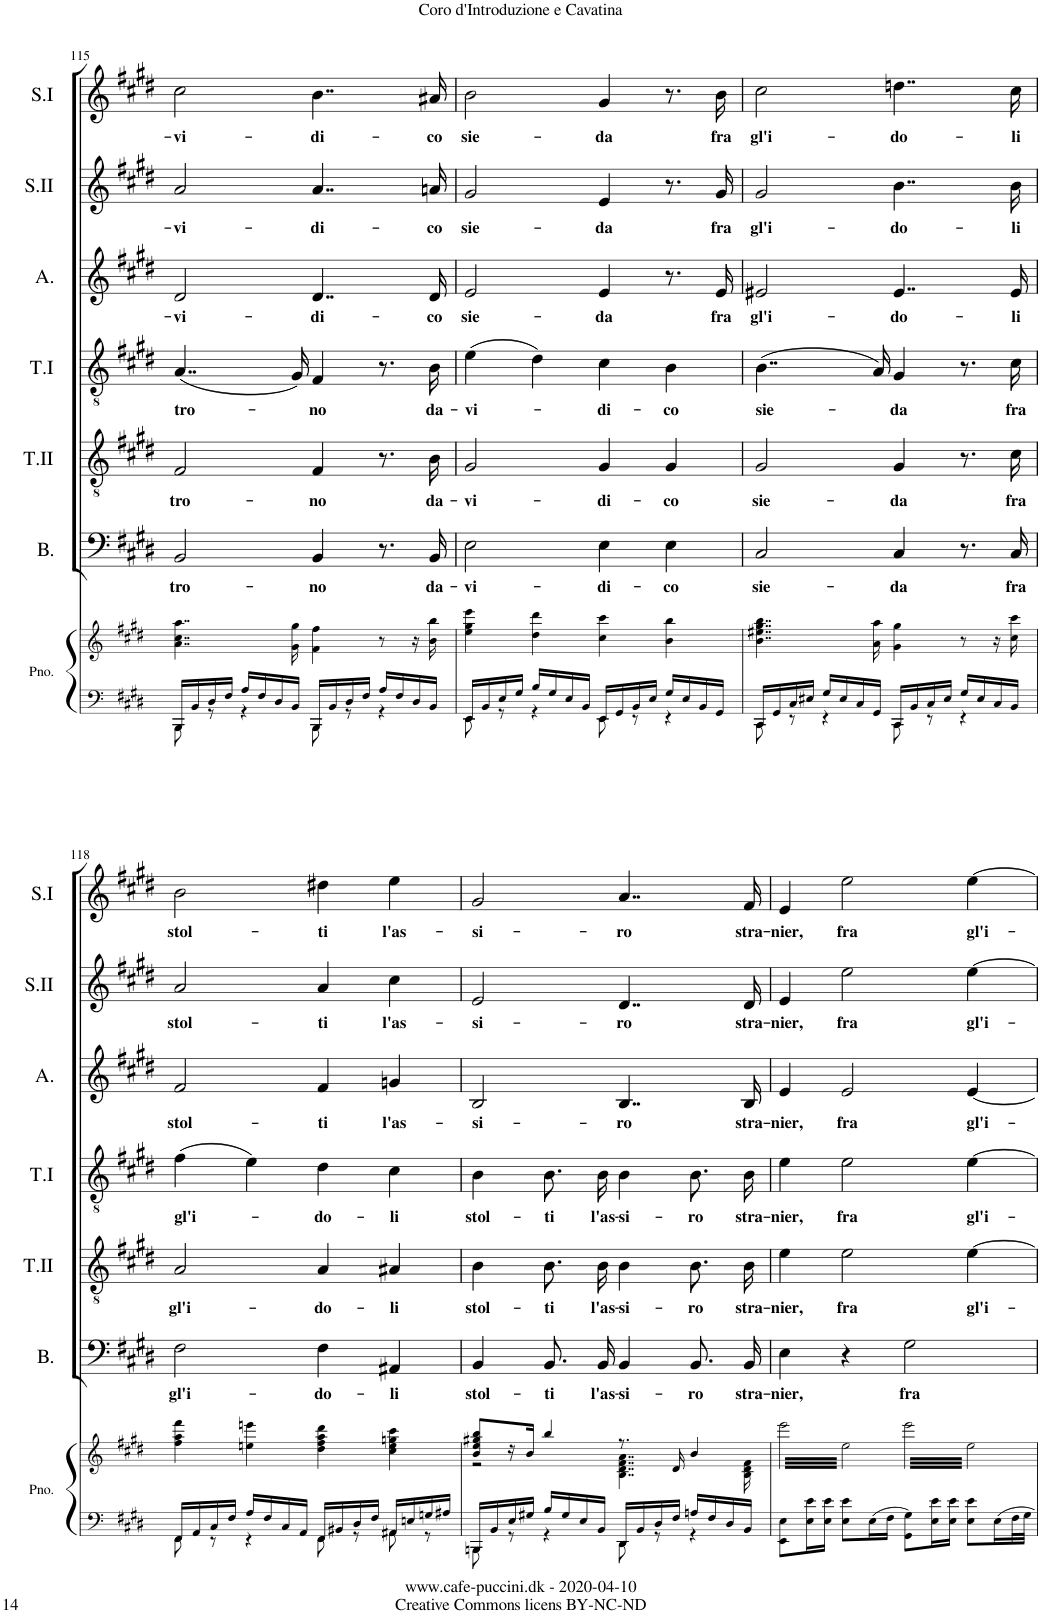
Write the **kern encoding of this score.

**kern	**kern	**kern	**text	**kern	**text	**kern	**text	**kern	**text	**kern	**text	**kern	**text
*part7	*part7	*part6	*part6	*part5	*part5	*part4	*part4	*part3	*part3	*part2	*part2	*part1	*part1
*staff8	*staff7	*staff6	*staff6	*staff5	*staff5	*staff4	*staff4	*staff3	*staff3	*staff2	*staff2	*staff1	*staff1
*I"Piano	*	*I"Bass	*	*I"Tenor II	*	*I"Tenor I	*	*I"Alto	*	*I"Soprano II	*	*I"Soprano I	*
*I'Pno.	*	*I'B.	*	*I'T.II	*	*I'T.I	*	*I'A.	*	*I'S.II	*	*I'S.I	*
!!LO:PB:g=z
*clefF4	*clefG2	*clefF4	*	*clefGv2	*	*clefGv2	*	*clefG2	*	*clefG2	*	*clefG2	*
*k[f#c#g#d#]	*k[f#c#g#d#]	*k[f#c#g#d#]	*	*k[f#c#g#d#]	*	*k[f#c#g#d#]	*	*k[f#c#g#d#]	*	*k[f#c#g#d#]	*	*k[f#c#g#d#]	*
*M4/4	*M4/4	*M4/4	*	*M4/4	*	*M4/4	*	*M4/4	*	*M4/4	*	*M4/4	*
*met(c)	*met(c)	*met(c)	*	*met(c)	*	*met(c)	*	*met(c)	*	*met(c)	*	*met(c)	*
=115	=115	=115	=115	=115	=115	=115	=115	=115	=115	=115	=115	=115	=115
*^	*	*	*	*	*	*	*	*	*	*	*	*	*
!	!	!	!	!LO:LY:b	!	!LO:LY:b	!	!LO:LY:b	!	!LO:LY:b	!	!LO:LY:b	!	!LO:LY:b
16BBB/LL	8BBB\	4..a\ 4..cc#\ 4..aa\	2BB/	tro-	2F#/	tro-	(<4..A/	tro-	2d#/	-vi-	2a/	-vi-	2cc#\	-vi-
16BB/	.	.	.	.	.	.	.	.	.	.	.	.	.	.
16D#/	8r	.	.	.	.	.	.	.	.	.	.	.	.	.
16F#/JJ	.	.	.	.	.	.	.	.	.	.	.	.	.	.
16A/LL	4r	.	.	.	.	.	.	.	.	.	.	.	.	.
16F#/	.	.	.	.	.	.	.	.	.	.	.	.	.	.
16D#/	.	.	.	.	.	.	.	.	.	.	.	.	.	.
16BB/JJ	.	16g#\ 16gg#\	.	.	.	.	16G#/)	.	.	.	.	.	.	.
!	!	!	!	!LO:LY:b	!	!LO:LY:b	!	!LO:LY:b	!	!LO:LY:b	!	!LO:LY:b	!	!LO:LY:b
16BBB/LL	8BBB\	4f#\ 4ff#\	4BB/	-no	4F#/	-no	4F#/	-no	4..d#/	-di-	4..a/	-di-	4..b\	-di-
16BB/	.	.	.	.	.	.	.	.	.	.	.	.	.	.
16D#/	8r	.	.	.	.	.	.	.	.	.	.	.	.	.
16F#/JJ	.	.	.	.	.	.	.	.	.	.	.	.	.	.
16A/LL	4r	8r	8.r	.	8.r	.	8.r	.	.	.	.	.	.	.
16F#/	.	.	.	.	.	.	.	.	.	.	.	.	.	.
16D#/	.	16r	.	.	.	.	.	.	.	.	.	.	.	.
!	!	!	!	!LO:LY:b	!	!LO:LY:b	!	!LO:LY:b	!	!LO:LY:b	!	!LO:LY:b	!	!LO:LY:b
16BB/JJ	.	16b\ 16bb\	16BB/	da-	16B\	da-	16B\	da-	16d#/	-co	16an/	-co	16a#X/	-co
=116	=116	=116	=116	=116	=116	=116	=116	=116	=116	=116	=116	=116	=116	=116
!	!	!	!	!LO:LY:b	!	!LO:LY:b	!	!LO:LY:b	!	!LO:LY:b	!	!LO:LY:b	!	!LO:LY:b
16EE/LL	8EE\	4ee\ 4gg#\ 4eee\	2E\	-vi-	2G#/	-vi-	(>4e\	-vi-	2e/	sie-	2g#/	sie-	2b\	sie-
16BB/	.	.	.	.	.	.	.	.	.	.	.	.	.	.
16E/	8r	.	.	.	.	.	.	.	.	.	.	.	.	.
16G#/JJ	.	.	.	.	.	.	.	.	.	.	.	.	.	.
16B/LL	4r	4dd#\ 4ddd#\	.	.	.	.	4d#\)	.	.	.	.	.	.	.
16G#/	.	.	.	.	.	.	.	.	.	.	.	.	.	.
16E/	.	.	.	.	.	.	.	.	.	.	.	.	.	.
16BB/JJ	.	.	.	.	.	.	.	.	.	.	.	.	.	.
!	!	!	!	!LO:LY:b	!	!LO:LY:b	!	!LO:LY:b	!	!LO:LY:b	!	!LO:LY:b	!	!LO:LY:b
16EE/LL	8EE\	4cc#\ 4ccc#\	4E\	-di-	4G#/	-di-	4c#\	-di-	4e/	-da	4e/	-da	4g#/	-da
16GG#/	.	.	.	.	.	.	.	.	.	.	.	.	.	.
16BB/	8r	.	.	.	.	.	.	.	.	.	.	.	.	.
16E/JJ	.	.	.	.	.	.	.	.	.	.	.	.	.	.
!	!	!	!	!LO:LY:b	!	!LO:LY:b	!	!LO:LY:b	!	!	!	!	!	!
16G#/LL	4r	4b\ 4bb\	4E\	-co	4G#/	-co	4B\	-co	8.r	.	8.r	.	8.r	.
16E/	.	.	.	.	.	.	.	.	.	.	.	.	.	.
16BB/	.	.	.	.	.	.	.	.	.	.	.	.	.	.
!	!	!	!	!	!	!	!	!	!	!LO:LY:b	!	!LO:LY:b	!	!LO:LY:b
16GG#/JJ	.	.	.	.	.	.	.	.	16e/	fra	16g#/	fra	16b\	fra
=117	=117	=117	=117	=117	=117	=117	=117	=117	=117	=117	=117	=117	=117	=117
!	!	!	!	!LO:LY:b	!	!LO:LY:b	!	!LO:LY:b	!	!LO:LY:b	!	!LO:LY:b	!	!LO:LY:b
16CC#/LL	8CC#\	4..b\ 4..ee#X\ 4..gg#\ 4..bb\	2C#/	sie-	2G#/	sie-	(>4..B\	sie-	2e#X/	gl'i-	2g#/	gl'i-	2cc#\	gl'i-
16GG#/	.	.	.	.	.	.	.	.	.	.	.	.	.	.
16C#/	8r	.	.	.	.	.	.	.	.	.	.	.	.	.
16E#X/JJ	.	.	.	.	.	.	.	.	.	.	.	.	.	.
16G#/LL	4r	.	.	.	.	.	.	.	.	.	.	.	.	.
16E#/	.	.	.	.	.	.	.	.	.	.	.	.	.	.
16C#/	.	.	.	.	.	.	.	.	.	.	.	.	.	.
16GG#/JJ	.	16a\ 16aa\	.	.	.	.	16A/)	.	.	.	.	.	.	.
!	!	!	!	!LO:LY:b	!	!LO:LY:b	!	!LO:LY:b	!	!LO:LY:b	!	!LO:LY:b	!	!LO:LY:b
16CC#/LL	8CC#\	4g#\ 4gg#\	4C#/	-da	4G#/	-da	4G#/	-da	4..e#/	-do-	4..b\	-do-	4..ddn\	-do-
16BB/	.	.	.	.	.	.	.	.	.	.	.	.	.	.
16C#/	8r	.	.	.	.	.	.	.	.	.	.	.	.	.
16E#/JJ	.	.	.	.	.	.	.	.	.	.	.	.	.	.
16G#/LL	4r	8r	8.r	.	8.r	.	8.r	.	.	.	.	.	.	.
16E#/	.	.	.	.	.	.	.	.	.	.	.	.	.	.
16C#/	.	16r	.	.	.	.	.	.	.	.	.	.	.	.
!	!	!	!	!LO:LY:b	!	!LO:LY:b	!	!LO:LY:b	!	!LO:LY:b	!	!LO:LY:b	!	!LO:LY:b
16BB/JJ	.	16cc#\ 16ccc#\	16C#/	fra	16c#\	fra	16c#\	fra	16e#/	-li	16b\	-li	16cc#\	-li
!!LO:LB:g=z
=118	=118	=118	=118	=118	=118	=118	=118	=118	=118	=118	=118	=118	=118	=118
!	!	!	!	!LO:LY:b	!	!LO:LY:b	!	!LO:LY:b	!	!LO:LY:b	!	!LO:LY:b	!	!LO:LY:b
16FF#/LL	8FF#\	4ff#\ 4aa\ 4fff#\	2F#\	gl'i-	2A/	gl'i-	(>4f#\	gl'i-	2f#/	stol-	2a/	stol-	2b\	stol-
16AA/	.	.	.	.	.	.	.	.	.	.	.	.	.	.
16C#/	8r	.	.	.	.	.	.	.	.	.	.	.	.	.
16F#/JJ	.	.	.	.	.	.	.	.	.	.	.	.	.	.
16A/LL	4r	4een\ 4eeen\	.	.	.	.	4e\)	.	.	.	.	.	.	.
16F#/	.	.	.	.	.	.	.	.	.	.	.	.	.	.
16C#/	.	.	.	.	.	.	.	.	.	.	.	.	.	.
16AA/JJ	.	.	.	.	.	.	.	.	.	.	.	.	.	.
!	!	!	!	!LO:LY:b	!	!LO:LY:b	!	!LO:LY:b	!	!LO:LY:b	!	!LO:LY:b	!	!LO:LY:b
16FF#/LL	8FF#\	4dd#\ 4ff#\ 4aa\ 4ddd#\	4F#\	-do-	4A/	-do-	4d#\	-do-	4f#/	-ti	4a/	-ti	4dd#X\	-ti
16BB#X/	.	.	.	.	.	.	.	.	.	.	.	.	.	.
16D#/	8r	.	.	.	.	.	.	.	.	.	.	.	.	.
16F#/JJ	.	.	.	.	.	.	.	.	.	.	.	.	.	.
!	!	!	!	!LO:LY:b	!	!LO:LY:b	!	!LO:LY:b	!	!LO:LY:b	!	!LO:LY:b	!	!LO:LY:b
16AA#X/LL	8AA#\	4cc#\ 4ee\ 4ggn\ 4ccc#\	4AA#X/	-li	4A#X/	-li	4c#\	-li	4gn/	l'as-	4cc#\	l'as-	4ee\	l'as-
16En/	.	.	.	.	.	.	.	.	.	.	.	.	.	.
16Gn/	8r	.	.	.	.	.	.	.	.	.	.	.	.	.
16A#X/JJ	.	.	.	.	.	.	.	.	.	.	.	.	.	.
=119	=119	=119	=119	=119	=119	=119	=119	=119	=119	=119	=119	=119	=119	=119
*	*	*^	*	*	*	*	*	*	*	*	*	*	*	*
!	!	!	!	!	!LO:LY:b	!	!LO:LY:b	!	!LO:LY:b	!	!LO:LY:b	!	!LO:LY:b	!	!LO:LY:b
16BBB/LL	8BBBn\	8b/ 8ee/ 8gg#X/ 8bb/L	2r	4BB/	stol-	4B\	stol-	4B\	stol-	2B/	-si-	2e/	-si-	2g#/	-si-
16BB/	.	.	.	.	.	.	.	.	.	.	.	.	.	.	.
16E/	8r	16r	.	.	.	.	.	.	.	.	.	.	.	.	.
16G#X/JJ	.	16b/JJ	.	.	.	.	.	.	.	.	.	.	.	.	.
!	!	!	!	!	!LO:LY:b	!	!LO:LY:b	!	!LO:LY:b	!	!	!	!	!	!
16B/LL	4r	4bb/	.	8.BB/L	-ti	8.B\L	-ti	8.B\L	-ti	.	.	.	.	.	.
16G#/	.	.	.	.	.	.	.	.	.	.	.	.	.	.	.
16E/	.	.	.	.	.	.	.	.	.	.	.	.	.	.	.
!	!	!	!	!	!LO:LY:b	!	!LO:LY:b	!	!LO:LY:b	!	!	!	!	!	!
16BB/JJ	.	.	.	16BB/Jk	l'as-	16B\Jk	l'as-	16B\Jk	l'as-	.	.	.	.	.	.
!	!	!	!	!	!LO:LY:b	!	!LO:LY:b	!	!LO:LY:b	!	!LO:LY:b	!	!LO:LY:b	!	!LO:LY:b
16DD#/LL	8DD#\	8.r	4..B\ 4..d#\ 4..f#\ 4..a\	4BB/	-si-	4B\	-si-	4B\	-si-	4..B/	-ro	4..d#/	-ro	4..a/	-ro
16BB/	.	.	.	.	.	.	.	.	.	.	.	.	.	.	.
16D#/	8r	.	.	.	.	.	.	.	.	.	.	.	.	.	.
16F#/JJ	.	16d#/	.	.	.	.	.	.	.	.	.	.	.	.	.
!	!	!	!	!	!LO:LY:b	!	!LO:LY:b	!	!LO:LY:b	!	!	!	!	!	!
16An/LL	4r	4b/	.	8.BB/L	-ro	8.B\L	-ro	8.B\L	-ro	.	.	.	.	.	.
16F#/	.	.	.	.	.	.	.	.	.	.	.	.	.	.	.
16D#/	.	.	.	.	.	.	.	.	.	.	.	.	.	.	.
!	!	!	!	!	!LO:LY:b	!	!LO:LY:b	!	!LO:LY:b	!	!LO:LY:b	!	!LO:LY:b	!	!LO:LY:b
16BB/JJ	.	.	16B\ 16d#\ 16f#\	16BB/Jk	stra-	16B\Jk	stra-	16B\Jk	stra-	16B/	stra-	16d#/	stra-	16f#/	stra-
*v	*v	*	*	*	*	*	*	*	*	*	*	*	*	*	*
=120	=120	=120	=120	=120	=120	=120	=120	=120	=120	=120	=120	=120	=120	=120
!	!	!	!	!LO:LY:b	!	!LO:LY:b	!	!LO:LY:b	!	!LO:LY:b	!	!LO:LY:b	!	!LO:LY:b
*	*v	*v	*	*	*	*	*	*	*	*	*	*	*	*
*	*tremolo	*	*	*	*	*	*	*	*	*	*	*	*
8EE\ 8E\L	64eee\LLLL	4E\	-nier,	4e\	-nier,	4e\	-nier,	4e/	-nier,	4e/	-nier,	4e/	-nier,
.	64ee\	.	.	.	.	.	.	.	.	.	.	.	.
.	64eee\	.	.	.	.	.	.	.	.	.	.	.	.
.	64ee\	.	.	.	.	.	.	.	.	.	.	.	.
.	64eee\	.	.	.	.	.	.	.	.	.	.	.	.
.	64ee\	.	.	.	.	.	.	.	.	.	.	.	.
.	64eee\	.	.	.	.	.	.	.	.	.	.	.	.
.	64ee\	.	.	.	.	.	.	.	.	.	.	.	.
16E\ 16e\L	64eee\	.	.	.	.	.	.	.	.	.	.	.	.
.	64ee\	.	.	.	.	.	.	.	.	.	.	.	.
.	64eee\	.	.	.	.	.	.	.	.	.	.	.	.
.	64ee\	.	.	.	.	.	.	.	.	.	.	.	.
16E\ 16e\JJ	64eee\	.	.	.	.	.	.	.	.	.	.	.	.
.	64ee\	.	.	.	.	.	.	.	.	.	.	.	.
.	64eee\	.	.	.	.	.	.	.	.	.	.	.	.
.	64ee\	.	.	.	.	.	.	.	.	.	.	.	.
!	!	!	!	!	!LO:LY:b	!	!LO:LY:b	!	!LO:LY:b	!	!LO:LY:b	!	!LO:LY:b
8E\ 8e\L	64eee\	4r	.	2e\	fra	2e\	fra	2e/	fra	2ee\	fra	2ee\	fra
.	64ee\	.	.	.	.	.	.	.	.	.	.	.	.
.	64eee\	.	.	.	.	.	.	.	.	.	.	.	.
.	64ee\	.	.	.	.	.	.	.	.	.	.	.	.
.	64eee\	.	.	.	.	.	.	.	.	.	.	.	.
.	64ee\	.	.	.	.	.	.	.	.	.	.	.	.
.	64eee\	.	.	.	.	.	.	.	.	.	.	.	.
.	64ee\	.	.	.	.	.	.	.	.	.	.	.	.
16E\L	64eee\	.	.	.	.	.	.	.	.	.	.	.	.
.	64ee\	.	.	.	.	.	.	.	.	.	.	.	.
.	64eee\	.	.	.	.	.	.	.	.	.	.	.	.
.	64ee\	.	.	.	.	.	.	.	.	.	.	.	.
16F#\JJ	64eee\	.	.	.	.	.	.	.	.	.	.	.	.
.	64ee\	.	.	.	.	.	.	.	.	.	.	.	.
.	64eee\	.	.	.	.	.	.	.	.	.	.	.	.
.	64ee\JJJJ	.	.	.	.	.	.	.	.	.	.	.	.
!	!	!	!LO:LY:b	!	!	!	!	!	!	!	!	!	!
8GG#\ 8G#\L	64eee\LLLL	2G#\	fra	.	.	.	.	.	.	.	.	.	.
.	64ee\	.	.	.	.	.	.	.	.	.	.	.	.
.	64eee\	.	.	.	.	.	.	.	.	.	.	.	.
.	64ee\	.	.	.	.	.	.	.	.	.	.	.	.
.	64eee\	.	.	.	.	.	.	.	.	.	.	.	.
.	64ee\	.	.	.	.	.	.	.	.	.	.	.	.
.	64eee\	.	.	.	.	.	.	.	.	.	.	.	.
.	64ee\	.	.	.	.	.	.	.	.	.	.	.	.
16E\ 16e\L	64eee\	.	.	.	.	.	.	.	.	.	.	.	.
.	64ee\	.	.	.	.	.	.	.	.	.	.	.	.
.	64eee\	.	.	.	.	.	.	.	.	.	.	.	.
.	64ee\	.	.	.	.	.	.	.	.	.	.	.	.
16E\ 16e\JJ	64eee\	.	.	.	.	.	.	.	.	.	.	.	.
.	64ee\	.	.	.	.	.	.	.	.	.	.	.	.
.	64eee\	.	.	.	.	.	.	.	.	.	.	.	.
.	64ee\	.	.	.	.	.	.	.	.	.	.	.	.
!	!	!	!	!	!LO:LY:b	!	!LO:LY:b	!	!LO:LY:b	!	!LO:LY:b	!	!LO:LY:b
8E\ 8e\L	64eee\	.	.	[4e\	gl'i-	[4e\	gl'i-	[4e/	gl'i-	[4ee\	gl'i-	[4ee\	gl'i-
.	64ee\	.	.	.	.	.	.	.	.	.	.	.	.
.	64eee\	.	.	.	.	.	.	.	.	.	.	.	.
.	64ee\	.	.	.	.	.	.	.	.	.	.	.	.
.	64eee\	.	.	.	.	.	.	.	.	.	.	.	.
.	64ee\	.	.	.	.	.	.	.	.	.	.	.	.
.	64eee\	.	.	.	.	.	.	.	.	.	.	.	.
.	64ee\	.	.	.	.	.	.	.	.	.	.	.	.
16E\L	64eee\	.	.	.	.	.	.	.	.	.	.	.	.
.	64ee\	.	.	.	.	.	.	.	.	.	.	.	.
.	64eee\	.	.	.	.	.	.	.	.	.	.	.	.
.	64ee\	.	.	.	.	.	.	.	.	.	.	.	.
32F#\L	64eee\	.	.	.	.	.	.	.	.	.	.	.	.
.	64ee\	.	.	.	.	.	.	.	.	.	.	.	.
32G#\JJJ	64eee\	.	.	.	.	.	.	.	.	.	.	.	.
.	64ee\JJJJ	.	.	.	.	.	.	.	.	.	.	.	.
*	*Xtremolo	*	*	*	*	*	*	*	*	*	*	*	*
.	.	.	.	.	.	.	.	.	.	.	.	.	.
.	.	.	.	.	.	.	.	.	.	.	.	.	.
.	.	.	.	.	.	.	.	.	.	.	.	.	.
.	.	.	.	.	.	.	.	.	.	.	.	.	.
.	.	.	.	.	.	.	.	.	.	.	.	.	.
.	.	.	.	.	.	.	.	.	.	.	.	.	.
.	.	.	.	.	.	.	.	.	.	.	.	.	.
.	.	.	.	.	.	.	.	.	.	.	.	.	.
.	.	.	.	.	.	.	.	.	.	.	.	.	.
.	.	.	.	.	.	.	.	.	.	.	.	.	.
.	.	.	.	.	.	.	.	.	.	.	.	.	.
.	.	.	.	.	.	.	.	.	.	.	.	.	.
.	.	.	.	.	.	.	.	.	.	.	.	.	.
.	.	.	.	.	.	.	.	.	.	.	.	.	.
.	.	.	.	.	.	.	.	.	.	.	.	.	.
.	.	.	.	.	.	.	.	.	.	.	.	.	.
=	=	=	=	=	=	=	=	=	=	=	=	=	=
*-	*-	*-	*-	*-	*-	*-	*-	*-	*-	*-	*-	*-	*-
